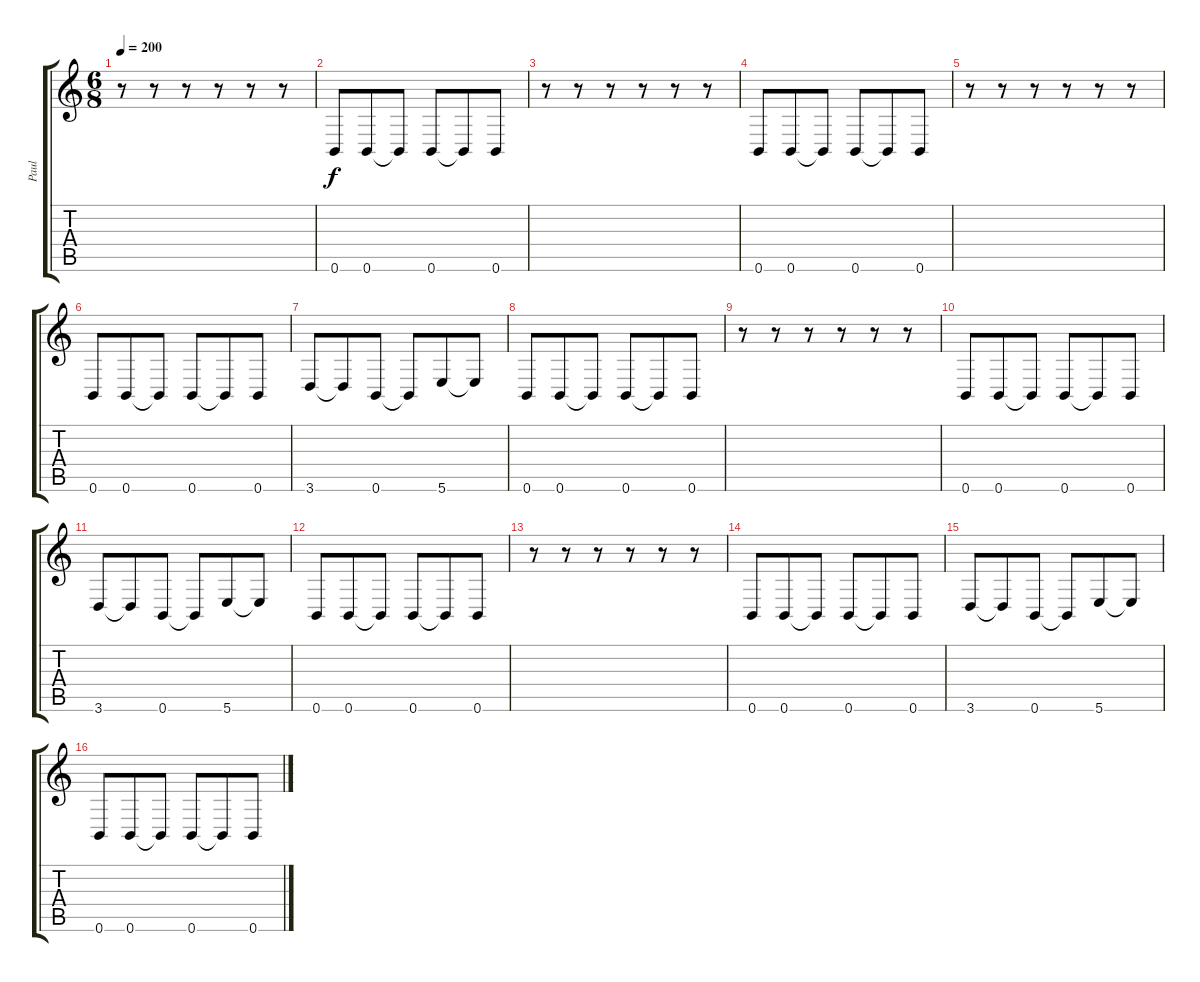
\track ("Paul" "Paul") {instrument electricbassfinger}
\staff {score tabs}
\tuning (Db4 Ab3 E3 B2 Gb2 B1) {hide}
\ts (6 8)
\tempo 200
\clef g2
\ks c
r.8{dy f} r.8 r.8 r.8 r.8 r.8 |
0.6.8 0.6.8 0.6{t}.8 0.6.8 0.6{t}.8 0.6.8 |
r.8 r.8 r.8 r.8 r.8 r.8 |
0.6.8 0.6.8 0.6{t}.8 0.6.8 0.6{t}.8 0.6.8 |
r.8 r.8 r.8 r.8 r.8 r.8 |
0.6.8 0.6.8 0.6{t}.8 0.6.8 0.6{t}.8 0.6.8 |
3.6.8 3.6{t}.8 0.6.8 0.6{t}.8 5.6.8 5.6{t}.8 |
0.6.8 0.6.8 0.6{t}.8 0.6.8 0.6{t}.8 0.6.8 |
r.8 r.8 r.8 r.8 r.8 r.8 |
0.6.8 0.6.8 0.6{t}.8 0.6.8 0.6{t}.8 0.6.8 |
3.6.8 3.6{t}.8 0.6.8 0.6{t}.8 5.6.8 5.6{t}.8 |
0.6.8 0.6.8 0.6{t}.8 0.6.8 0.6{t}.8 0.6.8 |
r.8 r.8 r.8 r.8 r.8 r.8 |
0.6.8 0.6.8 0.6{t}.8 0.6.8 0.6{t}.8 0.6.8 |
3.6.8 3.6{t}.8 0.6.8 0.6{t}.8 5.6.8 5.6{t}.8 |
0.6.8 0.6.8 0.6{t}.8 0.6.8 0.6{t}.8 0.6.8
